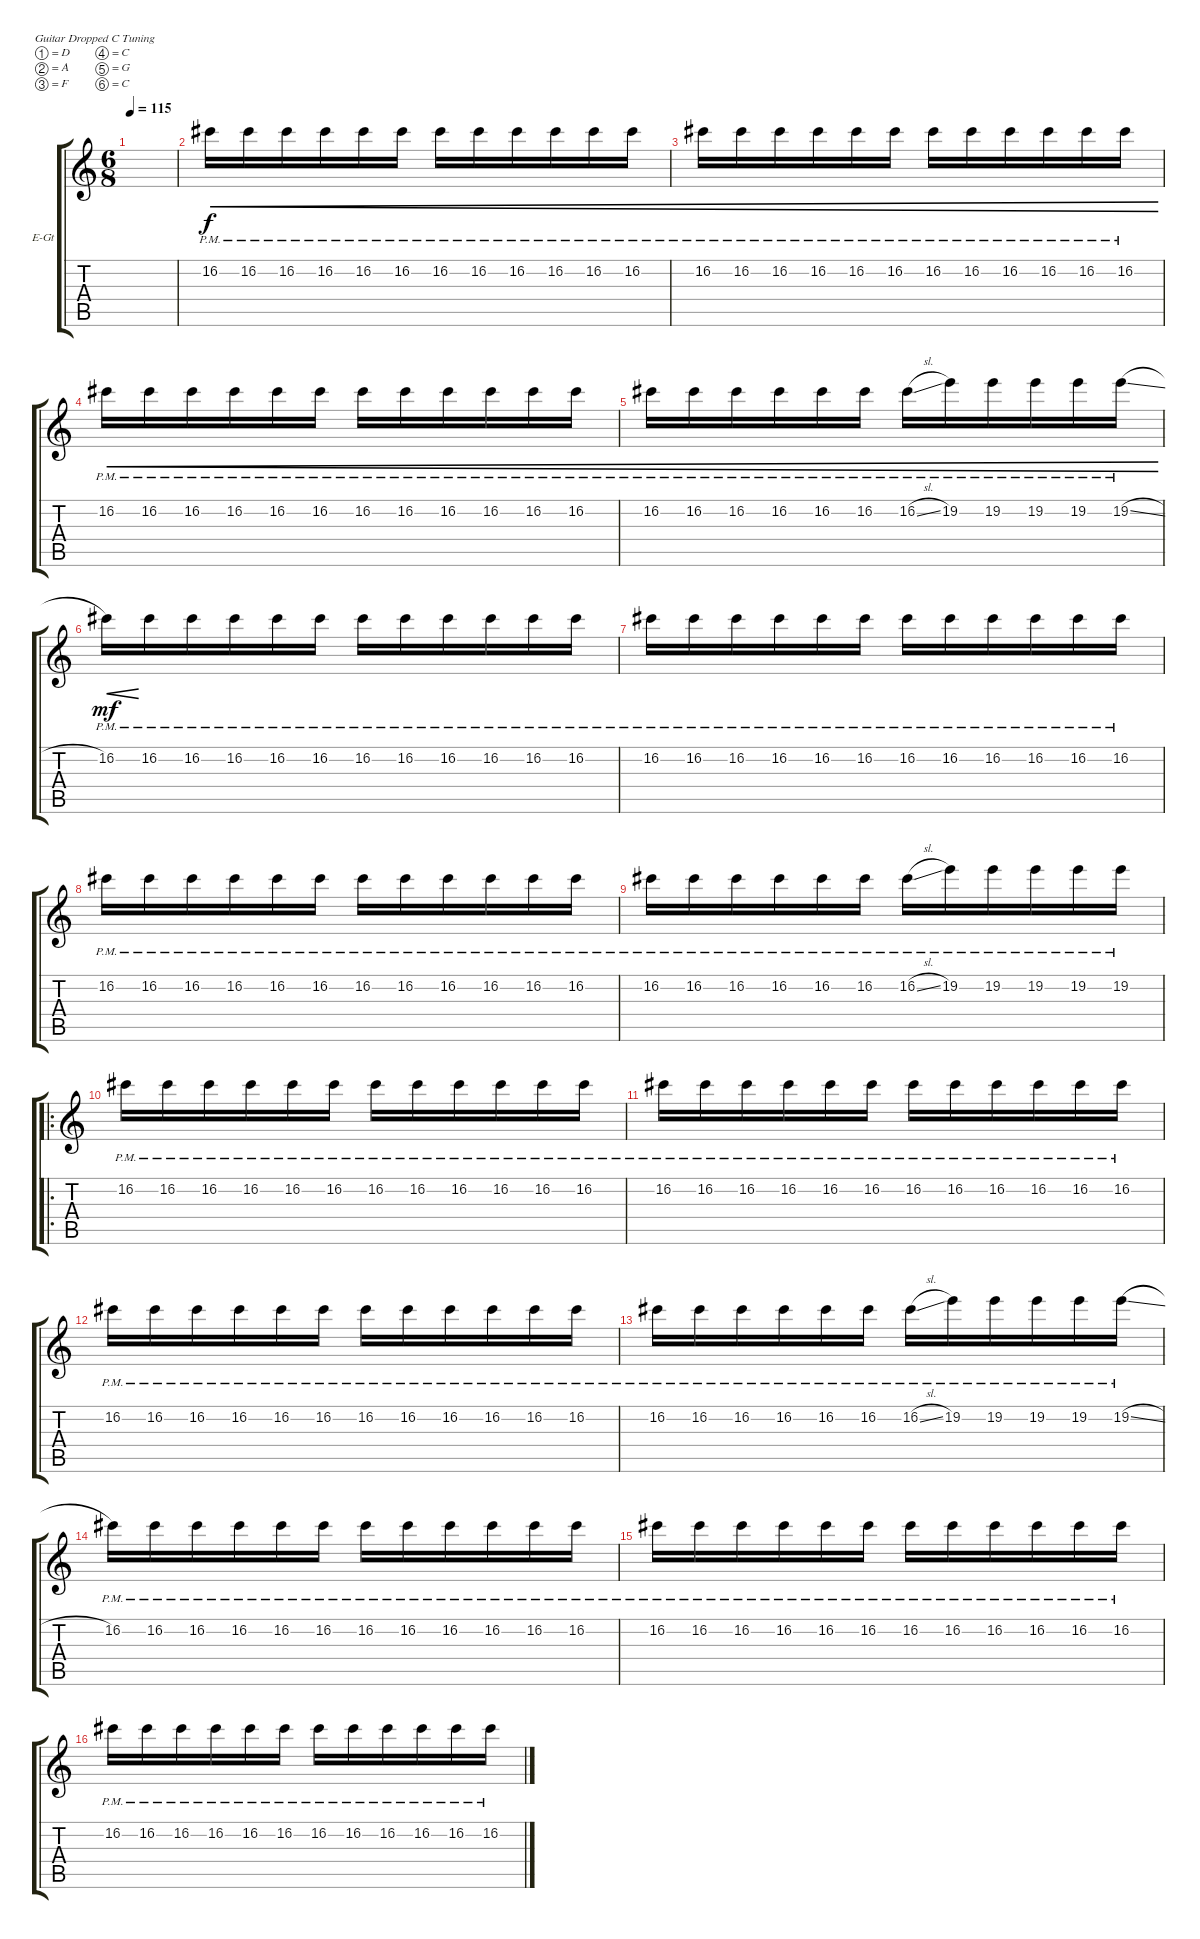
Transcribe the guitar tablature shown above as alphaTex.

\bracketExtendMode groupsimilarinstruments
\firstSystemTrackNameOrientation horizontal
\otherSystemsTrackNameOrientation horizontal
\track ("Effect Guitar" "E-Gt") {instrument overdrivenguitar}
\staff {score tabs}
\tuning (D4 A3 F3 C3 G2 C2)
\ts (6 8)
\tempo 115
\clef g2
\ks c
|
16.2{pm}.16{cre} 16.2{pm}.16{cre} 16.2{pm}.16{cre} 16.2{pm}.16{cre} 16.2{pm}.16{cre} 16.2{pm}.16{cre} 16.2{pm}.16{cre} 16.2{pm}.16{cre} 16.2{pm}.16{cre} 16.2{pm}.16{cre} 16.2{pm}.16{cre} 16.2{pm}.16{cre} |
16.2{pm}.16{cre} 16.2{pm}.16{cre} 16.2{pm}.16{cre} 16.2{pm}.16{cre} 16.2{pm}.16{cre} 16.2{pm}.16{cre} 16.2{pm}.16{cre} 16.2{pm}.16{cre} 16.2{pm}.16{cre} 16.2{pm}.16{cre} 16.2{pm}.16{cre} 16.2{pm}.16{cre} |
16.2{pm}.16{cre} 16.2{pm}.16{cre} 16.2{pm}.16{cre} 16.2{pm}.16{cre} 16.2{pm}.16{cre} 16.2{pm}.16{cre} 16.2{pm}.16{cre} 16.2{pm}.16{cre} 16.2{pm}.16{cre} 16.2{pm}.16{cre} 16.2{pm}.16{cre} 16.2{pm}.16{cre} |
16.2{pm}.16{cre} 16.2{pm}.16{cre} 16.2{pm}.16{cre} 16.2{pm}.16{cre} 16.2{pm}.16{cre} 16.2{pm}.16{cre} 16.2{sl pm}.16{cre} 19.2{pm}.16{cre} 19.2{pm}.16{cre} 19.2{pm}.16{cre} 19.2{pm}.16{cre} 19.2{sl pm}.16{cre} |
16.2{pm}.16{cre dy mf} 16.2{pm}.16 16.2{pm}.16 16.2{pm}.16 16.2{pm}.16 16.2{pm}.16 16.2{pm}.16 16.2{pm}.16 16.2{pm}.16 16.2{pm}.16 16.2{pm}.16 16.2{pm}.16 |
16.2{pm}.16 16.2{pm}.16 16.2{pm}.16 16.2{pm}.16 16.2{pm}.16 16.2{pm}.16 16.2{pm}.16 16.2{pm}.16 16.2{pm}.16 16.2{pm}.16 16.2{pm}.16 16.2{pm}.16 |
16.2{pm}.16 16.2{pm}.16 16.2{pm}.16 16.2{pm}.16 16.2{pm}.16 16.2{pm}.16 16.2{pm}.16 16.2{pm}.16 16.2{pm}.16 16.2{pm}.16 16.2{pm}.16 16.2{pm}.16 |
16.2{pm}.16 16.2{pm}.16 16.2{pm}.16 16.2{pm}.16 16.2{pm}.16 16.2{pm}.16 16.2{sl pm}.16 19.2{pm}.16 19.2{pm}.16 19.2{pm}.16 19.2{pm}.16 19.2{pm}.16 |
\ro
16.2{pm}.16 16.2{pm}.16 16.2{pm}.16 16.2{pm}.16 16.2{pm}.16 16.2{pm}.16 16.2{pm}.16 16.2{pm}.16 16.2{pm}.16 16.2{pm}.16 16.2{pm}.16 16.2{pm}.16 |
16.2{pm}.16 16.2{pm}.16 16.2{pm}.16 16.2{pm}.16 16.2{pm}.16 16.2{pm}.16 16.2{pm}.16 16.2{pm}.16 16.2{pm}.16 16.2{pm}.16 16.2{pm}.16 16.2{pm}.16 |
16.2{pm}.16 16.2{pm}.16 16.2{pm}.16 16.2{pm}.16 16.2{pm}.16 16.2{pm}.16 16.2{pm}.16 16.2{pm}.16 16.2{pm}.16 16.2{pm}.16 16.2{pm}.16 16.2{pm}.16 |
16.2{pm}.16 16.2{pm}.16 16.2{pm}.16 16.2{pm}.16 16.2{pm}.16 16.2{pm}.16 16.2{sl pm}.16 19.2{pm}.16 19.2{pm}.16 19.2{pm}.16 19.2{pm}.16 19.2{sl pm}.16 |
16.2{pm}.16 16.2{pm}.16 16.2{pm}.16 16.2{pm}.16 16.2{pm}.16 16.2{pm}.16 16.2{pm}.16 16.2{pm}.16 16.2{pm}.16 16.2{pm}.16 16.2{pm}.16 16.2{pm}.16 |
16.2{pm}.16 16.2{pm}.16 16.2{pm}.16 16.2{pm}.16 16.2{pm}.16 16.2{pm}.16 16.2{pm}.16 16.2{pm}.16 16.2{pm}.16 16.2{pm}.16 16.2{pm}.16 16.2{pm}.16 |
16.2{pm}.16 16.2{pm}.16 16.2{pm}.16 16.2{pm}.16 16.2{pm}.16 16.2{pm}.16 16.2{pm}.16 16.2{pm}.16 16.2{pm}.16 16.2{pm}.16 16.2{pm}.16 16.2{pm}.16
